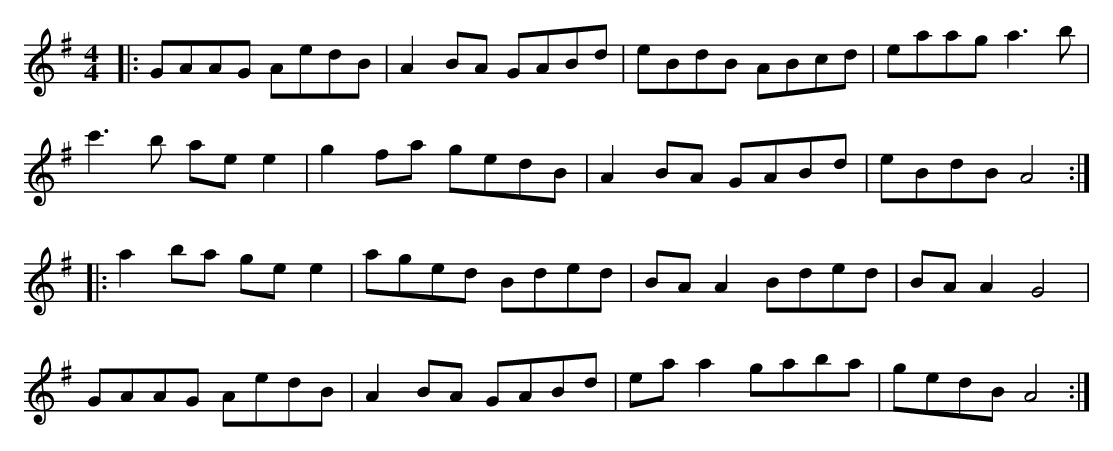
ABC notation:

X:1
M:4/4
K:Ador
|:GAAG AedB|A2 BA GABd|eBdB ABcd|eaag a3b|
c'3b ae e2|g2 fa gedB|A2 BA GABd|eBdB A4:|
|:a2 ba ge e2|aged Bded|BA A2 Bded|BA A2 G4|
GAAG AedB|A2 BA GABd|ea a2 gaba|gedB A4:|
